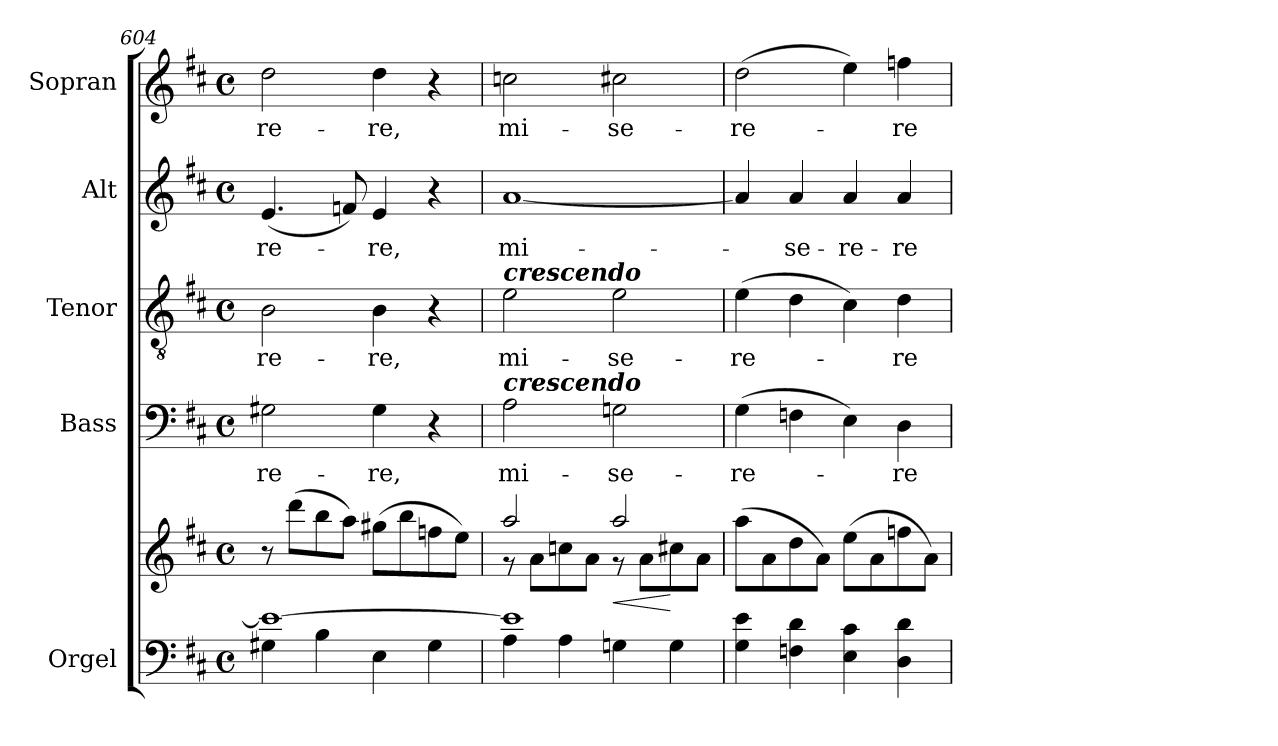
**kern	**kern	**dynam	**kern	**text	**kern	**text	**kern	**text	**kern	**text
*part5	*part5	*part5	*part4	*part4	*part3	*part3	*part2	*part2	*part1	*part1
*staff6	*staff5	*staff5/6	*staff4	*staff4	*staff3	*staff3	*staff2	*staff2	*staff1	*staff1
*I"Orgel	*	*	*I"Bass	*	*I"Tenor	*	*I"Alt	*	*I"Sopran	*
*I'Org.	*	*	*I'B	*	*I'T	*	*I'A	*	*I'S	*
*clefF4	*clefG2	*	*clefF4	*	*clefGv2	*	*clefG2	*	*clefG2	*
*k[f#c#]	*k[f#c#]	*	*k[f#c#]	*	*k[f#c#]	*	*k[f#c#]	*	*k[f#c#]	*
*D:	*D:	*	*D:	*	*D:	*	*D:	*	*D:	*
*M4/4	*M4/4	*	*M4/4	*	*M4/4	*	*M4/4	*	*M4/4	*
*met(c)	*met(c)	*	*met(c)	*	*met(c)	*	*met(c)	*	*met(c)	*
=604	=604	=604	=604	=604	=604	=604	=604	=604	=604	=604
*^	*	*	*	*	*	*	*	*	*	*
!	!	!	!	!	!LO:LY:b	!	!LO:LY:b	!	!LO:LY:b	!	!LO:LY:b
1e_	4G#X\	8r	.	2G#X\	-re-	2B\	-re-	(<4.e/	-re-	2dd\	-re-
.	.	(>8ddd\L	.	.	.	.	.	.	.	.	.
.	4B\	8bb\	.	.	.	.	.	.	.	.	.
.	.	8aa\J)	.	.	.	.	.	8fn/)	.	.	.
!	!	!	!	!	!LO:LY:b	!	!LO:LY:b	!	!LO:LY:b	!	!LO:LY:b
.	4E\	(>8gg#X\L	.	4G#\	-re,	4B\	-re,	4e/	-re,	4dd\	-re,
.	.	8bb\	.	.	.	.	.	.	.	.	.
.	4G#\	8ffn\	.	4r	.	4r	.	4r	.	4r	.
.	.	8ee\J)	.	.	.	.	.	.	.	.	.
=605	=605	=605	=605	=605	=605	=605	=605	=605	=605	=605	=605
*	*	*^	*	*	*	*	*	*	*	*	*
!	!	!	!	!	!	!	!LO:TX:a:Bi:t=crescendo	!	!	!	!	!
!	!	!	!	!	!LO:TX:a:Bi:t=crescendo	!	!	!	!	!	!	!
!	!	!	!	!	!	!LO:LY:b	!	!LO:LY:b	!	!LO:LY:b	!	!LO:LY:b
1e]	4A\	2aa/	8r	.	2A\	mi-	2e\	mi-	[1a	mi-	2ccn\	mi-
.	.	.	8a\L	.	.	.	.	.	.	.	.	.
.	4A\	.	8ccn\	.	.	.	.	.	.	.	.	.
.	.	.	8a\J	.	.	.	.	.	.	.	.	.
!	!	!	!	!LO:HP:b	!	!LO:LY:b	!	!LO:LY:b	!	!	!	!LO:LY:b
.	4Gn\	2aa/	8r	<	2Gn\	-se-	2e\	-se-	.	.	2cc#X\	-se-
.	.	.	8a\L	.	.	.	.	.	.	.	.	.
.	4G\	.	8cc#X\	[	.	.	.	.	.	.	.	.
.	.	.	8a\J	.	.	.	.	.	.	.	.	.
*v	*v	*	*	*	*	*	*	*	*	*	*	*
=606	=606	=606	=606	=606	=606	=606	=606	=606	=606	=606	=606
!	!	!	!	!	!LO:LY:b	!	!LO:LY:b	!	!	!	!LO:LY:b
*	*v	*v	*	*	*	*	*	*	*	*	*
4G\ 4e\	(>8aa\L	.	(>4G\	-re-	(>4e\	-re-	4a/]	.	(>2dd\	-re-
.	8a\	.	.	.	.	.	.	.	.	.
!	!	!	!	!	!	!	!	!LO:LY:b	!	!
4Fn\ 4d\	8dd\	.	4Fn\	.	4d\	.	4a/	-se-	.	.
.	8a\J)	.	.	.	.	.	.	.	.	.
!	!	!	!	!	!	!	!	!LO:LY:b	!	!
4E\ 4c#\	(>8ee\L	.	4E\)	.	4c#\)	.	4a/	-re-	4ee\)	.
.	8a\	.	.	.	.	.	.	.	.	.
!	!	!	!	!LO:LY:b	!	!LO:LY:b	!	!LO:LY:b	!	!LO:LY:b
4D\ 4d\	8ffn\	.	4D\	-re	4d\	-re	4a/	-re	4ffn\	-re
.	8a\J)	.	.	.	.	.	.	.	.	.
=	=	=	=	=	=	=	=	=	=	=
*-	*-	*-	*-	*-	*-	*-	*-	*-	*-	*-
